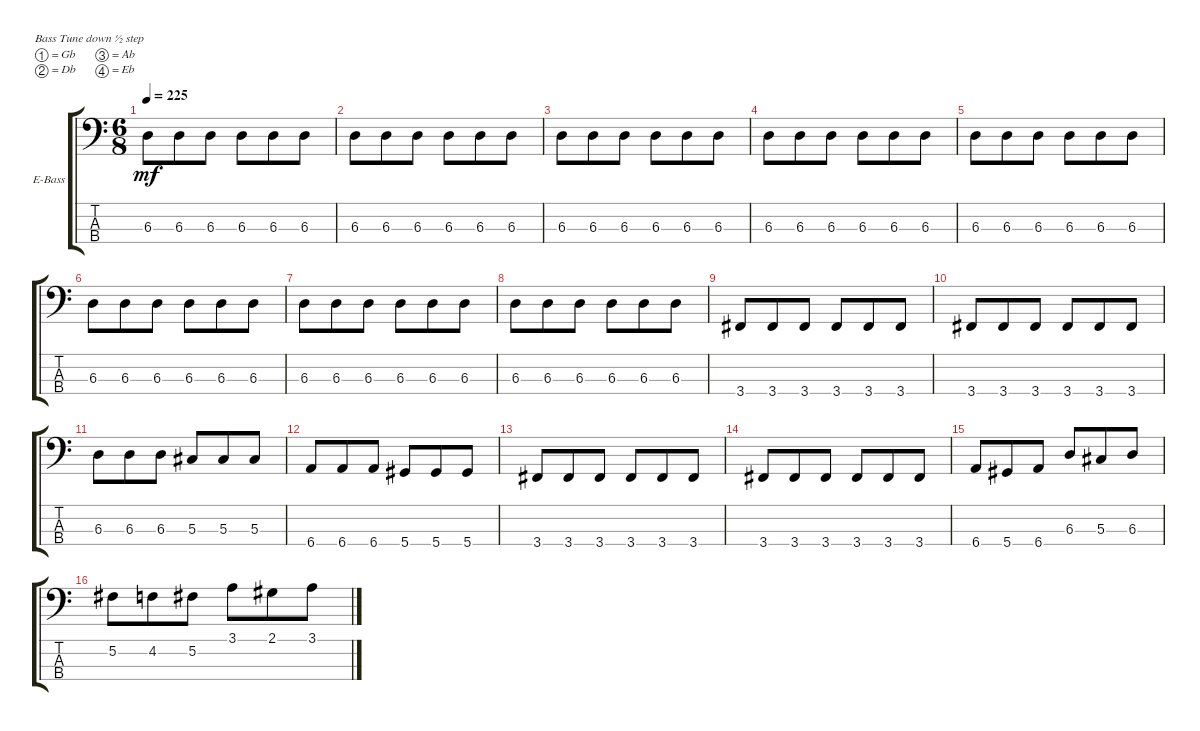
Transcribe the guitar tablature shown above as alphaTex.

\bracketExtendMode groupsimilarinstruments
\firstSystemTrackNameOrientation horizontal
\otherSystemsTrackNameOrientation horizontal
\track ("Electric Bass" "E-Bass") {solo instrument electricbassfinger}
\staff {score tabs}
\tuning (Gb2 Db2 Ab1 Eb1)
\ts (6 8)
\tempo 225
\clef f4
\ks c
6.3.8{dy mf instrument electricbassfinger} 6.3.8 6.3.8 6.3.8 6.3.8 6.3.8 |
6.3.8 6.3.8 6.3.8 6.3.8 6.3.8 6.3.8 |
6.3.8 6.3.8 6.3.8 6.3.8 6.3.8 6.3.8 |
6.3.8 6.3.8 6.3.8 6.3.8 6.3.8 6.3.8 |
6.3.8 6.3.8 6.3.8 6.3.8 6.3.8 6.3.8 |
6.3.8 6.3.8 6.3.8 6.3.8 6.3.8 6.3.8 |
6.3.8 6.3.8 6.3.8 6.3.8 6.3.8 6.3.8 |
6.3.8 6.3.8 6.3.8 6.3.8 6.3.8 6.3.8 |
3.4.8 3.4.8 3.4.8 3.4.8 3.4.8 3.4.8 |
3.4.8 3.4.8 3.4.8 3.4.8 3.4.8 3.4.8 |
6.3.8 6.3.8 6.3.8 5.3.8 5.3.8 5.3.8 |
6.4.8 6.4.8 6.4.8 5.4.8 5.4.8 5.4.8 |
3.4.8 3.4.8 3.4.8 3.4.8 3.4.8 3.4.8 |
3.4.8 3.4.8 3.4.8 3.4.8 3.4.8 3.4.8 |
6.4.8 5.4.8 6.4.8 6.3.8 5.3.8 6.3.8 |
5.2.8 4.2.8 5.2.8 3.1.8 2.1.8 3.1.8
